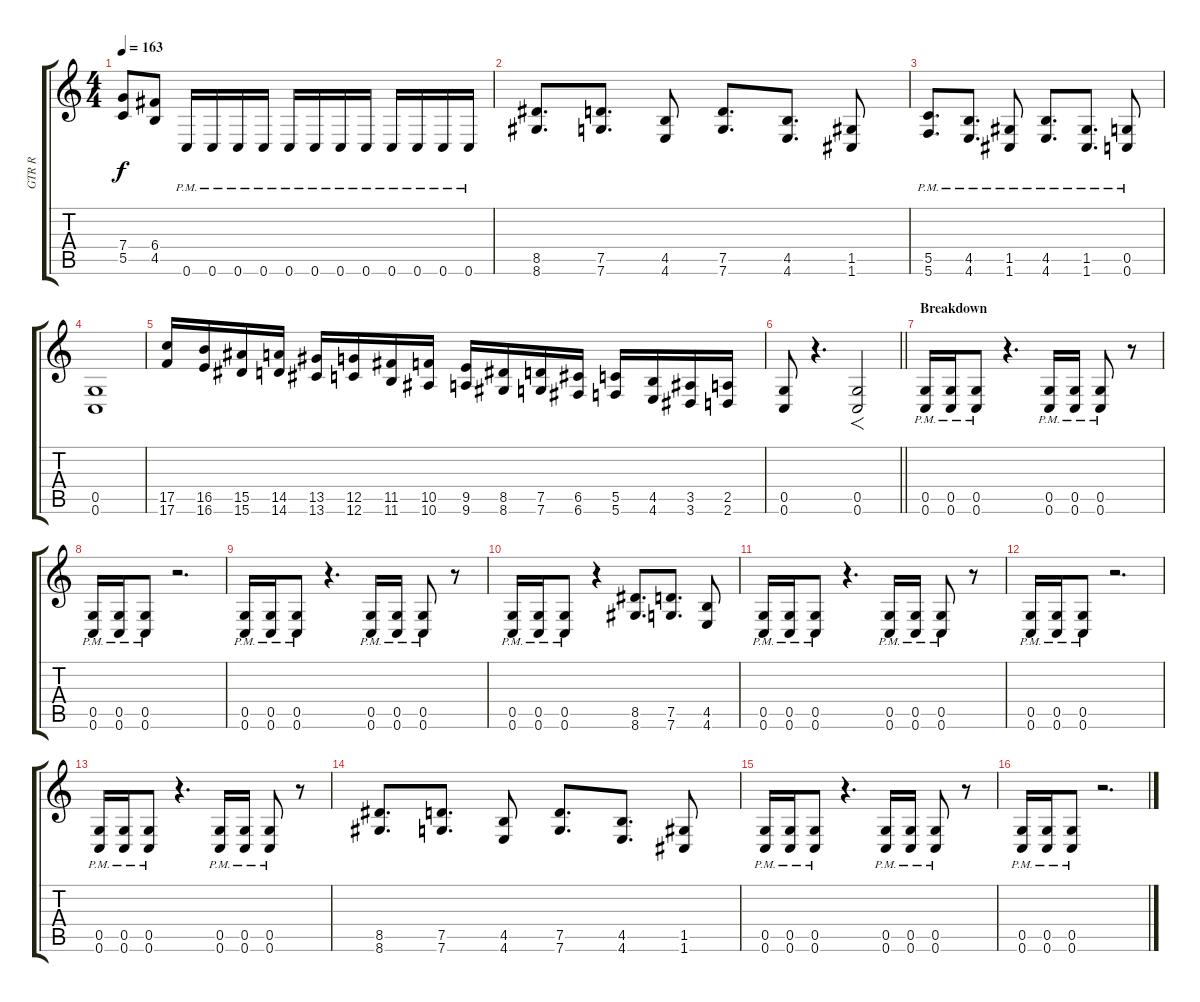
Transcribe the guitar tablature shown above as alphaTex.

\track ("GTR R" "GTR R") {instrument overdrivenguitar}
\staff {score tabs}
\tuning (D4 A3 F3 C3 G2 C2) {hide}
\ts (4 4)
\tempo 163
\clef g2
\ks c
(7.4 5.5).8{dy f} (6.4 4.5).8 0.6{pm}.16 0.6{pm}.16 0.6{pm}.16 0.6{pm}.16 0.6{pm}.16 0.6{pm}.16 0.6{pm}.16 0.6{pm}.16 0.6{pm}.16 0.6{pm}.16 0.6{pm}.16 0.6{pm}.16 |
(8.5 8.6).8{d} (7.5 7.6).8{d} (4.5 4.6).8 (7.5 7.6).8{d} (4.5 4.6).8{d} (1.5 1.6).8 |
(5.5{pm} 5.6{pm}).8{d} (4.5{pm} 4.6{pm}).8{d} (1.5{pm} 1.6{pm}).8 (4.5{pm} 4.6{pm}).8{d} (1.5{pm} 1.6{pm}).8{d} (0.5{pm} 0.6{pm}).8 |
(0.5 0.6).1 |
(17.5 17.6).16{instrument guitarharmonics} (16.5 16.6).16 (15.5 15.6).16 (14.5 14.6).16 (13.5 13.6).16 (12.5 12.6).16 (11.5 11.6).16 (10.5 10.6).16 (9.5 9.6).16 (8.5 8.6).16 (7.5 7.6).16 (6.5 6.6).16 (5.5 5.6).16 (4.5 4.6).16 (3.5 3.6).16 (2.5 2.6).16 |
\barLineRight lightlight
(0.5 0.6).8{instrument overdrivenguitar} r.4{d} (0.5 0.6).2{f} |
\section ("" "Breakdown")
(0.5{pm} 0.6{pm}).16 (0.5{pm} 0.6{pm}).16 (0.5{pm} 0.6{pm}).8 r.4{d} (0.5{pm} 0.6{pm}).16 (0.5{pm} 0.6{pm}).16 (0.5{pm} 0.6{pm}).8 r.8 |
(0.5{pm} 0.6{pm}).16 (0.5{pm} 0.6{pm}).16 (0.5{pm} 0.6{pm}).8 r.2{d} |
(0.5{pm} 0.6{pm}).16 (0.5{pm} 0.6{pm}).16 (0.5{pm} 0.6{pm}).8 r.4{d} (0.5{pm} 0.6{pm}).16 (0.5{pm} 0.6{pm}).16 (0.5{pm} 0.6{pm}).8 r.8 |
(0.5{pm} 0.6{pm}).16 (0.5{pm} 0.6{pm}).16 (0.5{pm} 0.6{pm}).8 r.4 (8.5 8.6).8{d} (7.5 7.6).8{d} (4.5 4.6).8 |
(0.5{pm} 0.6{pm}).16 (0.5{pm} 0.6{pm}).16 (0.5{pm} 0.6{pm}).8 r.4{d} (0.5{pm} 0.6{pm}).16 (0.5{pm} 0.6{pm}).16 (0.5{pm} 0.6{pm}).8 r.8 |
(0.5{pm} 0.6{pm}).16 (0.5{pm} 0.6{pm}).16 (0.5{pm} 0.6{pm}).8 r.2{d} |
(0.5{pm} 0.6{pm}).16 (0.5{pm} 0.6{pm}).16 (0.5{pm} 0.6{pm}).8 r.4{d} (0.5{pm} 0.6{pm}).16 (0.5{pm} 0.6{pm}).16 (0.5{pm} 0.6{pm}).8 r.8 |
(8.5 8.6).8{d} (7.5 7.6).8{d} (4.5 4.6).8 (7.5 7.6).8{d} (4.5 4.6).8{d} (1.5 1.6).8 |
(0.5{pm} 0.6{pm}).16 (0.5{pm} 0.6{pm}).16 (0.5{pm} 0.6{pm}).8 r.4{d} (0.5{pm} 0.6{pm}).16 (0.5{pm} 0.6{pm}).16 (0.5{pm} 0.6{pm}).8 r.8 |
(0.5{pm} 0.6{pm}).16 (0.5{pm} 0.6{pm}).16 (0.5{pm} 0.6{pm}).8 r.2{d}
